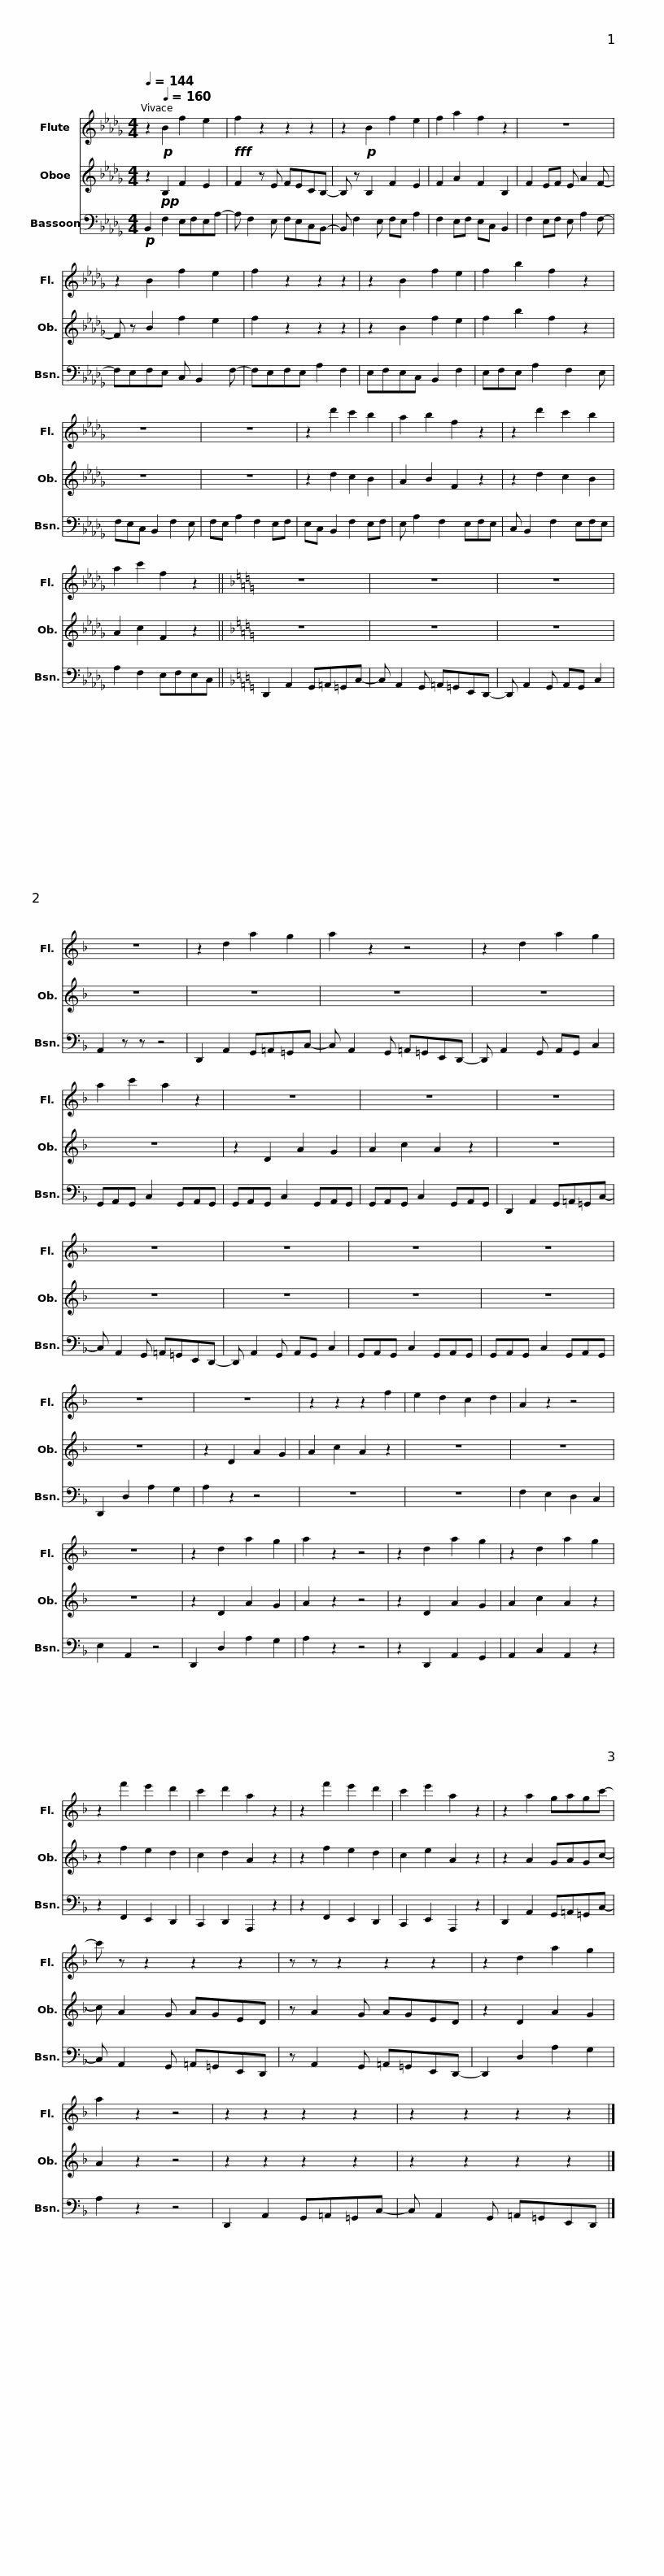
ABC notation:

X:1
%%score 1 2 3
L:1/8
Q:1/4=144
M:4/4
I:linebreak $
K:Db
V:1 treble
V:2 treble
V:3 bass
V:1
 z2[Q:1/4=160]!p! B2 f2 e2 |!fff! f2 z2 z2 z2 | z2!p! B2 f2 e2 | f2 a2 f2 z2 | z8 |$ %5
 z2 B2 f2 e2 | f2 z2 z2 z2 | z2 B2 f2 e2 | f2 b2 f2 z2 | z8 |$ %10
 z8 | z2 d'2 c'2 b2 | a2 b2 f2 z2 | z2 d'2 c'2 b2 | a2 c'2 f2 z2 ||$ %15
[K:F] z8 | z8 | z8 | z8 | z2 d2 a2 g2 |$ %20
 a2 z2 z4 | z2 d2 a2 g2 | a2 c'2 a2 z2 | z8 | z8 |$ %25
 z8 | z8 | z8 | z8 | z8 |$ %30
 z8 | z8 | z2 z2 z2 f2 | e2 d2 c2 d2 | A2 z2 z4 | %35
 z8 | z2 d2 a2 g2 | a2 z2 z4 | z2 d2 a2 g2 |$ z2 d2 a2 g2 | %40
 z2 f'2 e'2 d'2 | c'2 d'2 a2 z2 | z2 f'2 e'2 d'2 | c'2 e'2 a2 z2 | z2 a2 gagc'- |$ %45
 c' z z2 z2 z2 | z z z2 z2 z2 | z2 d2 a2 g2 | a2 z2 z4 | z2 z2 z2 z2 |$ %50
 z2 z2 z2 z2 |] %51
V:2
 z2!pp! B,2 F2 E2 | F2 z E FECB,- | B, z B,2 F2 E2 | F2 A2 F2 B,2 | F2 EF E A2 F- |$ %5
 F z B2 f2 e2 | f2 z2 z2 z2 | z2 B2 f2 e2 | f2 b2 f2 z2 | z8 |$ %10
 z8 | z2 d2 c2 B2 | A2 B2 F2 z2 | z2 d2 c2 B2 | A2 c2 F2 z2 ||$ %15
[K:F] z8 | z8 | z8 | z8 | z8 |$ %20
 z8 | z8 | z8 | z2 D2 A2 G2 | A2 c2 A2 z2 |$ %25
 z8 | z8 | z8 | z8 | z8 |$ %30
 z8 | z2 D2 A2 G2 | A2 c2 A2 z2 | z8 | z8 | %35
 z8 | z2 D2 A2 G2 | A2 z2 z4 | z2 D2 A2 G2 |$ A2 c2 A2 z2 | %40
 z2 f2 e2 d2 | c2 d2 A2 z2 | z2 f2 e2 d2 | c2 e2 A2 z2 | z2 A2 GAGc- |$ %45
 c A2 G AGED | z A2 G AGED | z2 D2 A2 G2 | A2 z2 z4 | z2 z2 z2 z2 |$ %50
 z2 z2 z2 z2 |] %51
V:3
!p! B,,2 F,2 E,F,E,A,- | A, F,2 E, F,E,C,B,,- | B,, F,2 E, F,E, A,2 | F,2 E,F, E,C, B,,2 | F,2 E,F, E, A,2 F,- |$ %5
 F,E,F,E, C, B,,2 F,- | F,E,F,E, A,2 F,2 | E,F,E,C, B,,2 F,2 | E,F,E, A,2 F,2 E, | F,E,C, B,,2 F,2 E, |$ %10
 F,E, A,2 F,2 E,F, | E,C, B,,2 F,2 E,F, | E, A,2 F,2 E,F,E, | C, B,,2 F,2 E,F,E, | A,2 F,2 E,F,E,C, ||$ %15
[K:F] D,,2 A,,2 G,,=A,,=G,,C,- | C, A,,2 G,, =A,,=G,,E,,D,,- | D,, A,,2 G,, A,,G,, C,2 | A,,2 z z z4 | D,,2 A,,2 G,,=A,,=G,,C,- |$ %20
 C, A,,2 G,, =A,,=G,,E,,D,,- | D,, A,,2 G,, A,,G,, C,2 | G,,A,,G,, C,2 G,,A,,G,, | G,,A,,G,, C,2 G,,A,,G,, | G,,A,,G,, C,2 G,,A,,G,, |$ %25
 D,,2 A,,2 G,,=A,,=G,,C,- | C, A,,2 G,, =A,,=G,,E,,D,,- | D,, A,,2 G,, A,,G,, C,2 | G,,A,,G,, C,2 G,,A,,G,, | G,,A,,G,, C,2 G,,A,,G,, |$ %30
 D,,2 D,2 A,2 G,2 | A,2 z2 z4 | z8 | z8 | F,2 E,2 D,2 C,2 | %35
 E,2 A,,2 z4 | D,,2 D,2 A,2 G,2 | A,2 z2 z4 | z2 D,,2 A,,2 G,,2 |$ A,,2 C,2 A,,2 z2 | %40
 z2 F,,2 E,,2 D,,2 | C,,2 D,,2 A,,,2 z2 | z2 F,,2 E,,2 D,,2 | C,,2 E,,2 A,,,2 z2 | D,,2 A,,2 G,,=A,,=G,,C,- |$ %45
 C, A,,2 G,, =A,,=G,,E,,D,, | z A,,2 G,, =A,,=G,,E,,D,,- | D,,2 D,2 A,2 G,2 | A,2 z2 z4 | D,,2 A,,2 G,,=A,,=G,,C,- |$ %50
 C, A,,2 G,, =A,,=G,,E,,D,, |] %51
